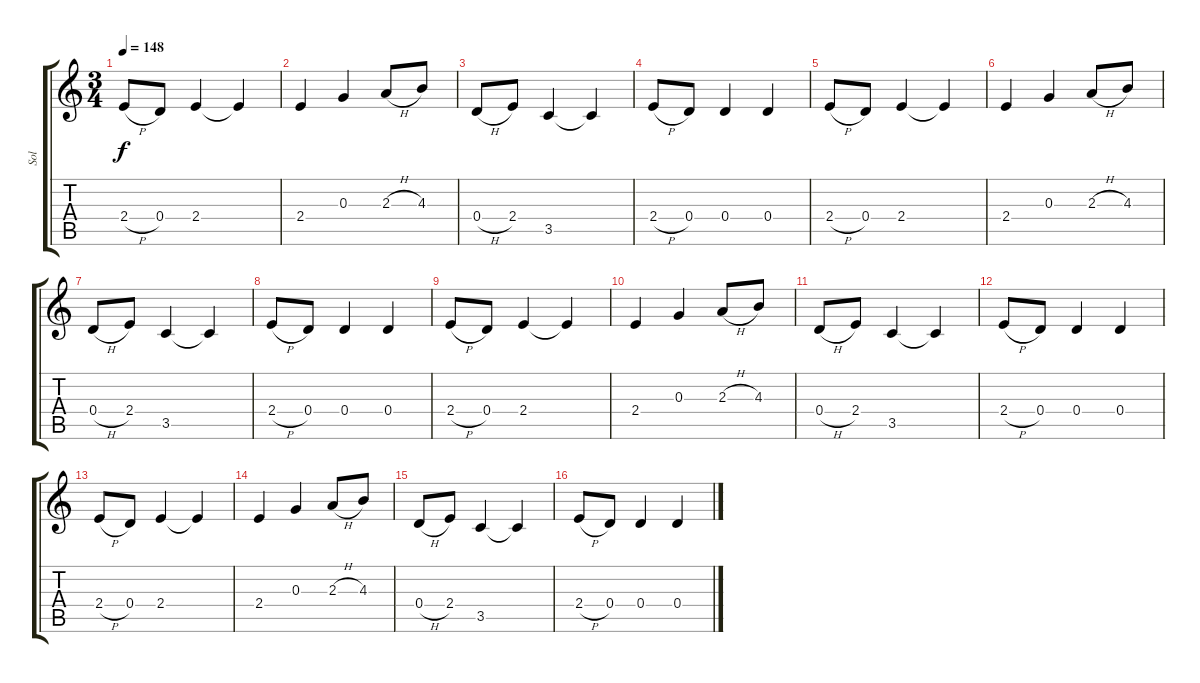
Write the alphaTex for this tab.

\track ("Sol" "Sol") {instrument acousticguitarsteel}
\staff {score tabs}
\tuning (E4 B3 G3 D3 A2 E2) {hide}
\ts (3 4)
\tempo 148
\clef g2
\ks c
2.4{h}.8{dy f} 0.4.8 2.4.4 2.4{t}.4 |
2.4.4 0.3.4 2.3{h}.8 4.3.8 |
0.4{h}.8 2.4.8 3.5.4 3.5{t}.4 |
2.4{h}.8 0.4.8 0.4.4 0.4.4 |
2.4{h}.8 0.4.8 2.4.4 2.4{t}.4 |
2.4.4 0.3.4 2.3{h}.8 4.3.8 |
0.4{h}.8 2.4.8 3.5.4 3.5{t}.4 |
2.4{h}.8 0.4.8 0.4.4 0.4.4 |
2.4{h}.8 0.4.8 2.4.4 2.4{t}.4 |
2.4.4 0.3.4 2.3{h}.8 4.3.8 |
0.4{h}.8 2.4.8 3.5.4 3.5{t}.4 |
2.4{h}.8 0.4.8 0.4.4 0.4.4 |
2.4{h}.8 0.4.8 2.4.4 2.4{t}.4 |
2.4.4 0.3.4 2.3{h}.8 4.3.8 |
0.4{h}.8 2.4.8 3.5.4 3.5{t}.4 |
2.4{h}.8 0.4.8 0.4.4 0.4.4
